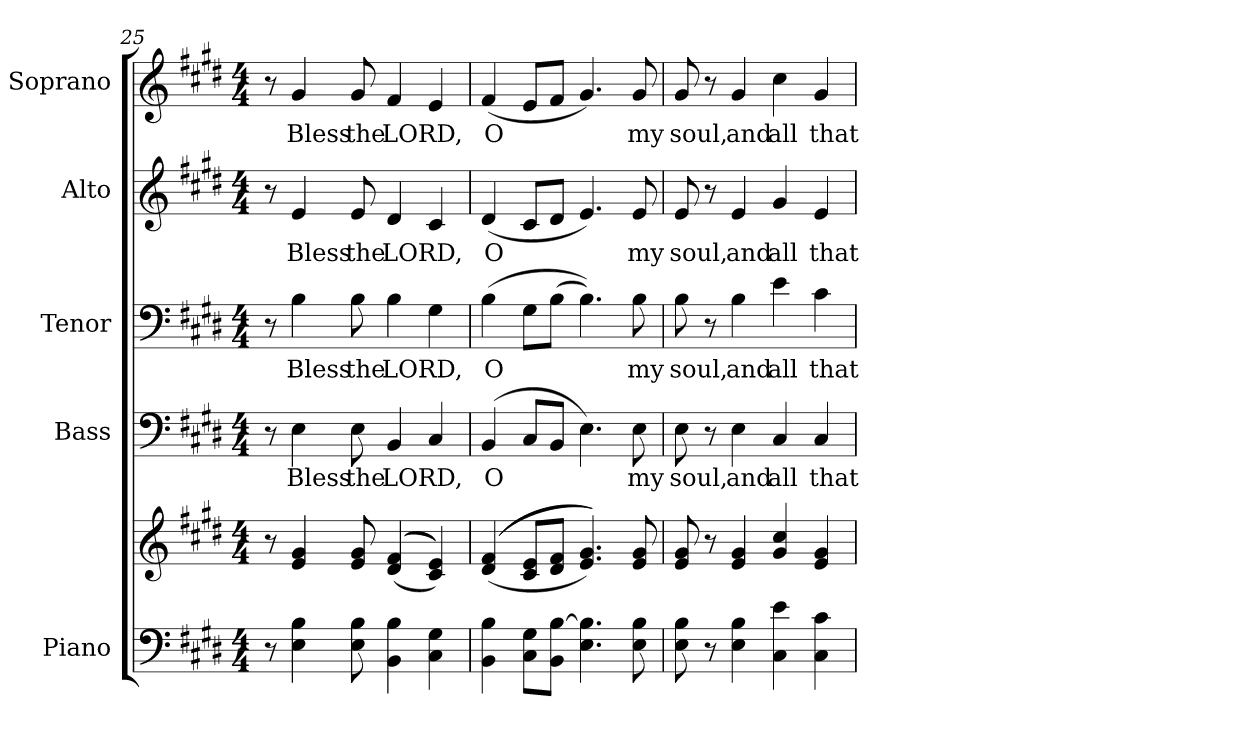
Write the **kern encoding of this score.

**kern	**kern	**kern	**text	**kern	**text	**kern	**text	**kern	**text
*part5	*part5	*part4	*part4	*part3	*part3	*part2	*part2	*part1	*part1
*staff6	*staff5	*staff4	*staff4	*staff3	*staff3	*staff2	*staff2	*staff1	*staff1
*I"Piano	*	*I"Bass	*	*I"Tenor	*	*I"Alto	*	*I"Soprano	*
*I'Pno.	*	*I'B.	*	*I'T.	*	*I'A.	*	*I'S.	*
!!LO:PB:g=z
*clefF4	*clefG2	*clefF4	*	*clefF4	*	*clefG2	*	*clefG2	*
*k[f#c#g#d#]	*k[f#c#g#d#]	*k[f#c#g#d#]	*	*k[f#c#g#d#]	*	*k[f#c#g#d#]	*	*k[f#c#g#d#]	*
*E:	*E:	*E:	*	*E:	*	*E:	*	*E:	*
*M4/4	*M4/4	*M4/4	*	*M4/4	*	*M4/4	*	*M4/4	*
=25	=25	=25	=25	=25	=25	=25	=25	=25	=25
8r	8r	8r	.	8r	.	8r	.	8r	.
!	!	!	!LO:LY:b:color=#000000	!	!	!	!	!	!
!	!	!	!	!	!LO:LY:b:color=#000000	!	!	!	!
!	!	!	!	!	!	!	!LO:LY:b:color=#000000	!	!
!	!	!	!	!	!	!	!	!	!LO:LY:b:color=#000000
4Ei\ 4Bi	4ei/ 4g#i	4Ei\	Bless	4Bi\	Bless	4ei/	Bless	4g#i/	Bless
!	!	!	!LO:LY:b:color=#000000	!	!	!	!	!	!
!	!	!	!	!	!LO:LY:b:color=#000000	!	!	!	!
!	!	!	!	!	!	!	!LO:LY:b:color=#000000	!	!
!	!	!	!	!	!	!	!	!	!LO:LY:b:color=#000000
8Ei\ 8Bi	8ei/ 8g#i	8Ei\	the	8Bi\	the	8ei/	the	8g#i/	the
!	!	!	!LO:LY:b:color=#000000	!	!	!	!	!	!
!	!	!	!	!	!LO:LY:b:color=#000000	!	!	!	!
!	!	!	!	!	!	!	!LO:LY:b:color=#000000	!	!
!	!	!	!	!	!	!	!	!	!LO:LY:b:color=#000000
4BBi\ 4Bi	(((4d#i/ 4f#i	4BBi/	LORD,	4Bi\	LORD,	4d#i/	LORD,	4f#i/	LORD,
4C#i\ 4G#i	4c#i/ 4ei)))	4C#i/	.	4G#i\	.	4c#i/	.	4ei/	.
=26	=26	=26	=26	=26	=26	=26	=26	=26	=26
!	!	!	!LO:LY:b:color=#000000	!	!	!	!	!	!
!	!	!	!	!	!LO:LY:b:color=#000000	!	!	!	!
!	!	!	!	!	!	!	!LO:LY:b:color=#000000	!	!
!	!	!	!	!	!	!	!	!	!LO:LY:b:color=#000000
4BBi\ 4Bi	(((4d#i/ 4f#i	(4BBi/	O	(4Bi\	O	(4d#i/	O	(4f#i/	O
8C#i\ 8G#iL	8c#i/ 8eiL	8C#i/L	.	8G#i\L	.	8c#i/L	.	8ei/L	.
8BBi\ [>8BiJ	8d#i/ 8f#iJ	8BBi/J	.	(8Bi\J	.	8d#i/J	.	8f#i/J	.
4.Ei\ 4.Bi]	4.ei/ 4.g#i)))	4.Ei\)	.	4.Bi\))	.	4.ei/)	.	4.g#i/)	.
!	!	!	!LO:LY:b:color=#000000	!	!	!	!	!	!
!	!	!	!	!	!LO:LY:b:color=#000000	!	!	!	!
!	!	!	!	!	!	!	!LO:LY:b:color=#000000	!	!
!	!	!	!	!	!	!	!	!	!LO:LY:b:color=#000000
8Ei\ 8Bi	8ei/ 8g#i	8Ei\	my	8Bi\	my	8ei/	my	8g#i/	my
=27	=27	=27	=27	=27	=27	=27	=27	=27	=27
!	!	!	!LO:LY:b:color=#000000	!	!	!	!	!	!
!	!	!	!	!	!LO:LY:b:color=#000000	!	!	!	!
!	!	!	!	!	!	!	!LO:LY:b:color=#000000	!	!
!	!	!	!	!	!	!	!	!	!LO:LY:b:color=#000000
8Ei\ 8Bi	8ei/ 8g#i	8Ei\	soul,	8Bi\	soul,	8ei/	soul,	8g#i/	soul,
8r	8r	8r	.	8r	.	8r	.	8r	.
!	!	!	!LO:LY:b:color=#000000	!	!	!	!	!	!
!	!	!	!	!	!LO:LY:b:color=#000000	!	!	!	!
!	!	!	!	!	!	!	!LO:LY:b:color=#000000	!	!
!	!	!	!	!	!	!	!	!	!LO:LY:b:color=#000000
4Ei\ 4Bi	4ei/ 4g#i	4Ei\	and	4Bi\	and	4ei/	and	4g#i/	and
!	!	!	!LO:LY:b:color=#000000	!	!	!	!	!	!
!	!	!	!	!	!LO:LY:b:color=#000000	!	!	!	!
!	!	!	!	!	!	!	!LO:LY:b:color=#000000	!	!
!	!	!	!	!	!	!	!	!	!LO:LY:b:color=#000000
4C#i\ 4ei	4g#i/ 4cc#i	4C#i/	all	4ei\	all	4g#i/	all	4cc#i\	all
!	!	!	!LO:LY:b:color=#000000	!	!	!	!	!	!
!	!	!	!	!	!LO:LY:b:color=#000000	!	!	!	!
!	!	!	!	!	!	!	!LO:LY:b:color=#000000	!	!
!	!	!	!	!	!	!	!	!	!LO:LY:b:color=#000000
4C#i\ 4c#i	4ei/ 4g#i	4C#i/	that	4c#i\	that	4ei/	that	4g#i/	that
=	=	=	=	=	=	=	=	=	=
*-	*-	*-	*-	*-	*-	*-	*-	*-	*-
